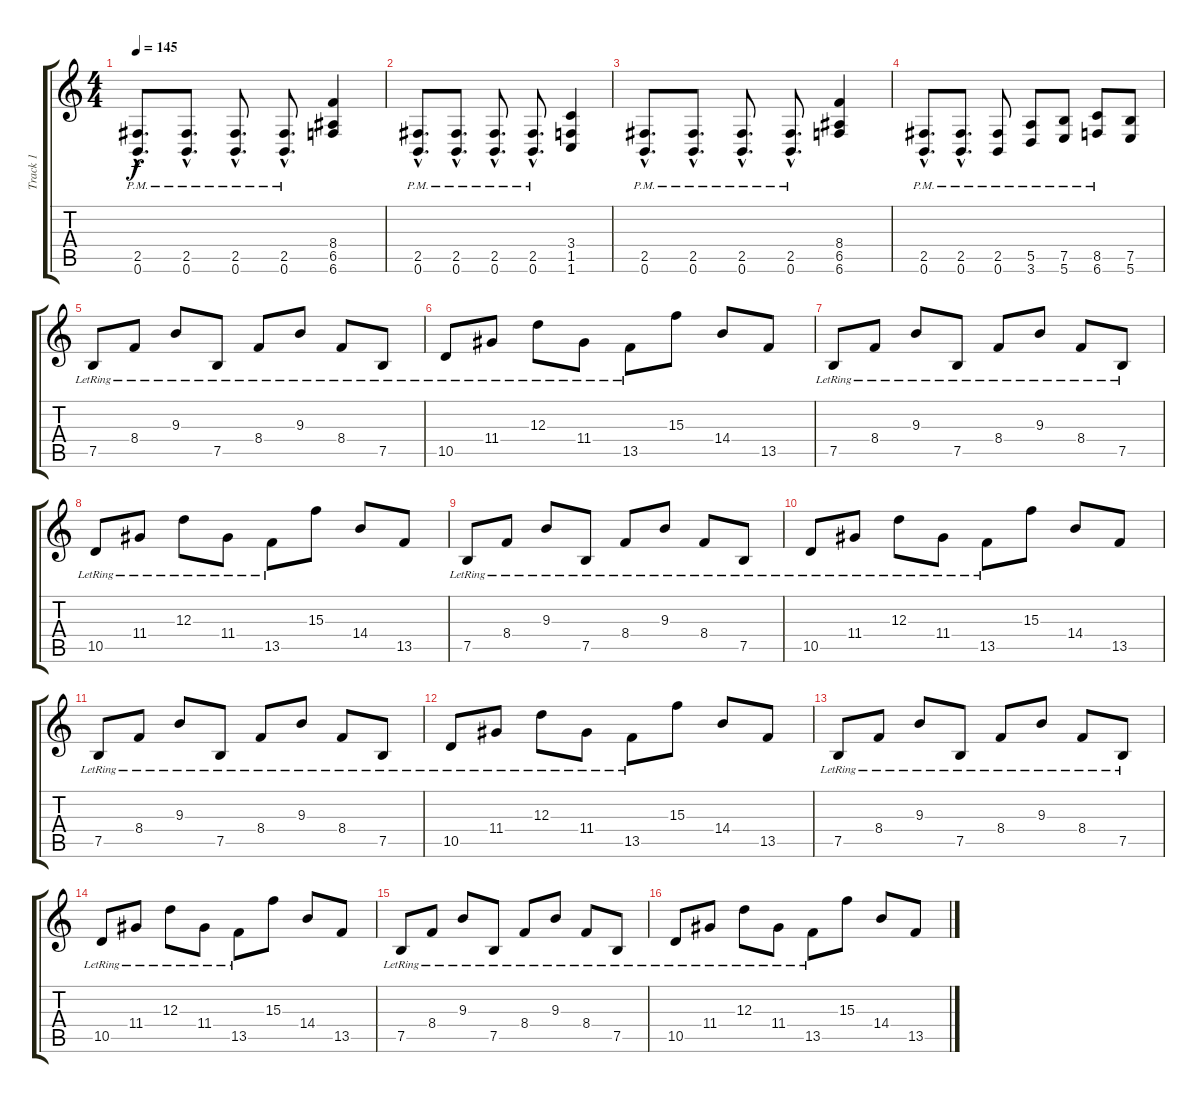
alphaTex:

\track ("Track 1" "Track 1") {instrument distortionguitar}
\staff {score tabs}
\tuning (B3 Gb3 D3 A2 E2 B1) {hide}
\ts (4 4)
\tempo 145
\clef g2
\ks c
(2.5{hac pm} 0.6{hac pm}).8{d dy f} (2.5{hac pm} 0.6{hac pm}).8{d} (2.5{hac pm} 0.6{hac pm}).8{d} (2.5{hac pm} 0.6{hac pm}).8{d} (8.4 6.5 6.6).4 |
(2.5{hac pm} 0.6{hac pm}).8{d} (2.5{hac pm} 0.6{hac pm}).8{d} (2.5{hac pm} 0.6{hac pm}).8{d} (2.5{hac pm} 0.6{hac pm}).8{d} (3.4 1.5 1.6).4 |
(2.5{hac pm} 0.6{hac pm}).8{d} (2.5{hac pm} 0.6{hac pm}).8{d} (2.5{hac pm} 0.6{hac pm}).8{d} (2.5{hac pm} 0.6{hac pm}).8{d} (8.4 6.5 6.6).4 |
(2.5{hac pm} 0.6{hac pm}).8{d} (2.5{hac pm} 0.6{hac pm}).8{d} (2.5{pm} 0.6{pm}).8 (5.5{pm} 3.6{pm}).8 (7.5{pm} 5.6{pm}).8 (8.5{pm} 6.6{pm}).8 (7.5 5.6).8 |
7.5{lr}.8{instrument acousticguitarsteel} 8.4{lr}.8 9.3{lr}.8 7.5{lr}.8 8.4{lr}.8 9.3{lr}.8 8.4{lr}.8 7.5{lr}.8 |
10.5{lr}.8 11.4{lr}.8 12.3{lr}.8 11.4{lr}.8 13.5{lr}.8 15.3.8 14.4.8 13.5.8 |
7.5{lr}.8 8.4{lr}.8 9.3{lr}.8 7.5{lr}.8 8.4{lr}.8 9.3{lr}.8 8.4{lr}.8 7.5{lr}.8 |
10.5{lr}.8 11.4{lr}.8 12.3{lr}.8 11.4{lr}.8 13.5{lr}.8 15.3.8 14.4.8 13.5.8 |
7.5{lr}.8 8.4{lr}.8 9.3{lr}.8 7.5{lr}.8 8.4{lr}.8 9.3{lr}.8 8.4{lr}.8 7.5{lr}.8 |
10.5{lr}.8 11.4{lr}.8 12.3{lr}.8 11.4{lr}.8 13.5{lr}.8 15.3.8 14.4.8 13.5.8 |
7.5{lr}.8 8.4{lr}.8 9.3{lr}.8 7.5{lr}.8 8.4{lr}.8 9.3{lr}.8 8.4{lr}.8 7.5{lr}.8 |
10.5{lr}.8 11.4{lr}.8 12.3{lr}.8 11.4{lr}.8 13.5{lr}.8 15.3.8 14.4.8 13.5.8 |
7.5{lr}.8 8.4{lr}.8 9.3{lr}.8 7.5{lr}.8 8.4{lr}.8 9.3{lr}.8 8.4{lr}.8 7.5{lr}.8 |
10.5{lr}.8 11.4{lr}.8 12.3{lr}.8 11.4{lr}.8 13.5{lr}.8 15.3.8 14.4.8 13.5.8 |
7.5{lr}.8 8.4{lr}.8 9.3{lr}.8 7.5{lr}.8 8.4{lr}.8 9.3{lr}.8 8.4{lr}.8 7.5{lr}.8 |
10.5{lr}.8 11.4{lr}.8 12.3{lr}.8 11.4{lr}.8 13.5{lr}.8 15.3.8 14.4.8 13.5.8
